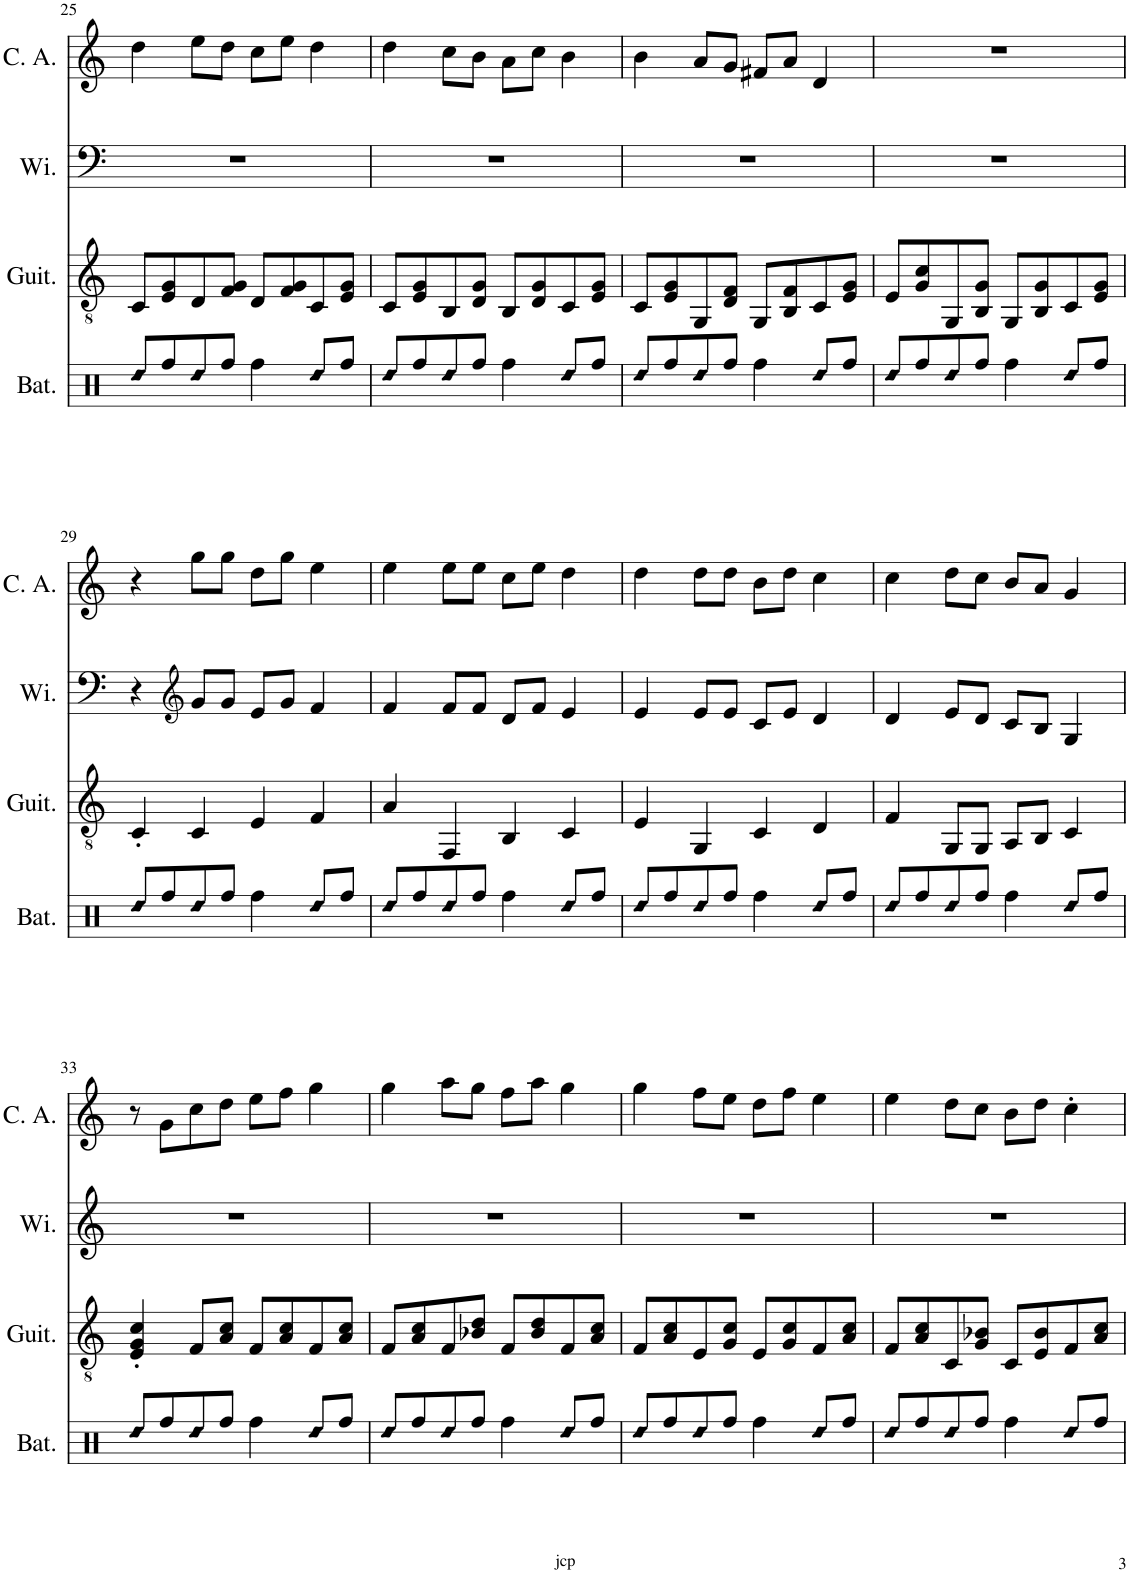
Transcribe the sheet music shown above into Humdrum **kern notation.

**kern	**kern	**kern	**kern
*part4	*part3	*part2	*part1
*staff4	*staff3	*staff2	*staff1
*I"Batterie	*I"Guitare classique	*I"Vents	*I"Cor anglais
*I'Bat.	*I'Guit.	*	*I'C. A.
!!LO:PB:g=z
*clefX	*clefGv2	*clefF4	*clefG2
*	*	*	*Trd4c7
*k[]	*k[]	*k[]	*k[]
*M4/4	*M4/4	*M4/4	*M4/4
=25	=25	=25	=25
!LO:N:head=diamond	!	!	!
8Rdd/L	8C/L	1r	4dd\
8Rff/	8E/ 8G/	.	.
!LO:N:head=diamond	!	!	!
8Rdd/	8D/	.	8ee\L
8Rff/J	8F/ 8G/J	.	8dd\J
4Rff\	8D/L	.	8cc\L
.	8F/ 8G/	.	8ee\J
!LO:N:head=diamond	!	!	!
8Rdd/L	8C/	.	4dd\
8Rff/J	8E/ 8G/J	.	.
=26	=26	=26	=26
!LO:N:head=diamond	!	!	!
8Rdd/L	8C/L	1r	4dd\
8Rff/	8E/ 8G/	.	.
!LO:N:head=diamond	!	!	!
8Rdd/	8BB/	.	8cc\L
8Rff/J	8D/ 8G/J	.	8b\J
4Rff\	8BB/L	.	8a\L
.	8D/ 8G/	.	8cc\J
!LO:N:head=diamond	!	!	!
8Rdd/L	8C/	.	4b\
8Rff/J	8E/ 8G/J	.	.
=27	=27	=27	=27
!LO:N:head=diamond	!	!	!
8Rdd/L	8C/L	1r	4b\
8Rff/	8E/ 8G/	.	.
!LO:N:head=diamond	!	!	!
8Rdd/	8GG/	.	8a/L
8Rff/J	8D/ 8F/J	.	8g/J
4Rff\	8GG/L	.	8f#X/L
.	8BB/ 8F/	.	8a/J
!LO:N:head=diamond	!	!	!
8Rdd/L	8C/	.	4d/
8Rff/J	8E/ 8G/J	.	.
=28	=28	=28	=28
!LO:N:head=diamond	!	!	!
8Rdd/L	8E/L	1r	1r
8Rff/	8G/ 8c/	.	.
!LO:N:head=diamond	!	!	!
8Rdd/	8GG/	.	.
8Rff/J	8BB/ 8G/J	.	.
4Rff\	8GG/L	.	.
.	8BB/ 8G/	.	.
!LO:N:head=diamond	!	!	!
8Rdd/L	8C/	.	.
8Rff/J	8E/ 8G/J	.	.
!!LO:LB:g=z
=29	=29	=29	=29
!LO:N:head=diamond	!	!	!
8Rdd/L	4C'/	4r	4r
8Rff/	.	.	.
*	*	*clefG2	*
!LO:N:head=diamond	!	!	!
8Rdd/	4C/	8g/L	8gg\L
8Rff/J	.	8g/J	8gg\J
4Rff\	4E/	8e/L	8dd\L
.	.	8g/J	8gg\J
!LO:N:head=diamond	!	!	!
8Rdd/L	4F/	4f/	4ee\
8Rff/J	.	.	.
=30	=30	=30	=30
!LO:N:head=diamond	!	!	!
8Rdd/L	4A/	4f/	4ee\
8Rff/	.	.	.
!LO:N:head=diamond	!	!	!
8Rdd/	4FF/	8f/L	8ee\L
8Rff/J	.	8f/J	8ee\J
4Rff\	4BB/	8d/L	8cc\L
.	.	8f/J	8ee\J
!LO:N:head=diamond	!	!	!
8Rdd/L	4C/	4e/	4dd\
8Rff/J	.	.	.
=31	=31	=31	=31
!LO:N:head=diamond	!	!	!
8Rdd/L	4E/	4e/	4dd\
8Rff/	.	.	.
!LO:N:head=diamond	!	!	!
8Rdd/	4GG/	8e/L	8dd\L
8Rff/J	.	8e/J	8dd\J
4Rff\	4C/	8c/L	8b\L
.	.	8e/J	8dd\J
!LO:N:head=diamond	!	!	!
8Rdd/L	4D/	4d/	4cc\
8Rff/J	.	.	.
=32	=32	=32	=32
!LO:N:head=diamond	!	!	!
8Rdd/L	4F/	4d/	4cc\
8Rff/	.	.	.
!LO:N:head=diamond	!	!	!
8Rdd/	8GG/L	8e/L	8dd\L
8Rff/J	8GG/J	8d/J	8cc\J
4Rff\	8AA/L	8c/L	8b/L
.	8BB/J	8B/J	8a/J
!LO:N:head=diamond	!	!	!
8Rdd/L	4C/	4G/	4g/
8Rff/J	.	.	.
!!LO:LB:g=z
=33	=33	=33	=33
!LO:N:head=diamond	!	!	!
8Rdd/L	4E/' 4G/' 4c/'	1r	8r
8Rff/	.	.	8g\L
!LO:N:head=diamond	!	!	!
8Rdd/	8F/L	.	8cc\
8Rff/J	8A/ 8c/J	.	8dd\J
4Rff\	8F/L	.	8ee\L
.	8A/ 8c/	.	8ff\J
!LO:N:head=diamond	!	!	!
8Rdd/L	8F/	.	4gg\
8Rff/J	8A/ 8c/J	.	.
=34	=34	=34	=34
!LO:N:head=diamond	!	!	!
8Rdd/L	8F/L	1r	4gg\
8Rff/	8A/ 8c/	.	.
!LO:N:head=diamond	!	!	!
8Rdd/	8F/	.	8aa\L
8Rff/J	8B-X/ 8d/J	.	8gg\J
4Rff\	8F/L	.	8ff\L
.	8B-/ 8d/	.	8aa\J
!LO:N:head=diamond	!	!	!
8Rdd/L	8F/	.	4gg\
8Rff/J	8A/ 8c/J	.	.
=35	=35	=35	=35
!LO:N:head=diamond	!	!	!
8Rdd/L	8F/L	1r	4gg\
8Rff/	8A/ 8c/	.	.
!LO:N:head=diamond	!	!	!
8Rdd/	8E/	.	8ff\L
8Rff/J	8G/ 8c/J	.	8ee\J
4Rff\	8E/L	.	8dd\L
.	8G/ 8c/	.	8ff\J
!LO:N:head=diamond	!	!	!
8Rdd/L	8F/	.	4ee\
8Rff/J	8A/ 8c/J	.	.
=36	=36	=36	=36
!LO:N:head=diamond	!	!	!
8Rdd/L	8F/L	1r	4ee\
8Rff/	8A/ 8c/	.	.
!LO:N:head=diamond	!	!	!
8Rdd/	8C/	.	8dd\L
8Rff/J	8G/ 8B-X/J	.	8cc\J
4Rff\	8C/L	.	8b\L
.	8E/ 8B-/	.	8dd\J
!LO:N:head=diamond	!	!	!
8Rdd/L	8F/	.	4cc'\
8Rff/J	8A/ 8c/J	.	.
=	=	=	=
*-	*-	*-	*-
